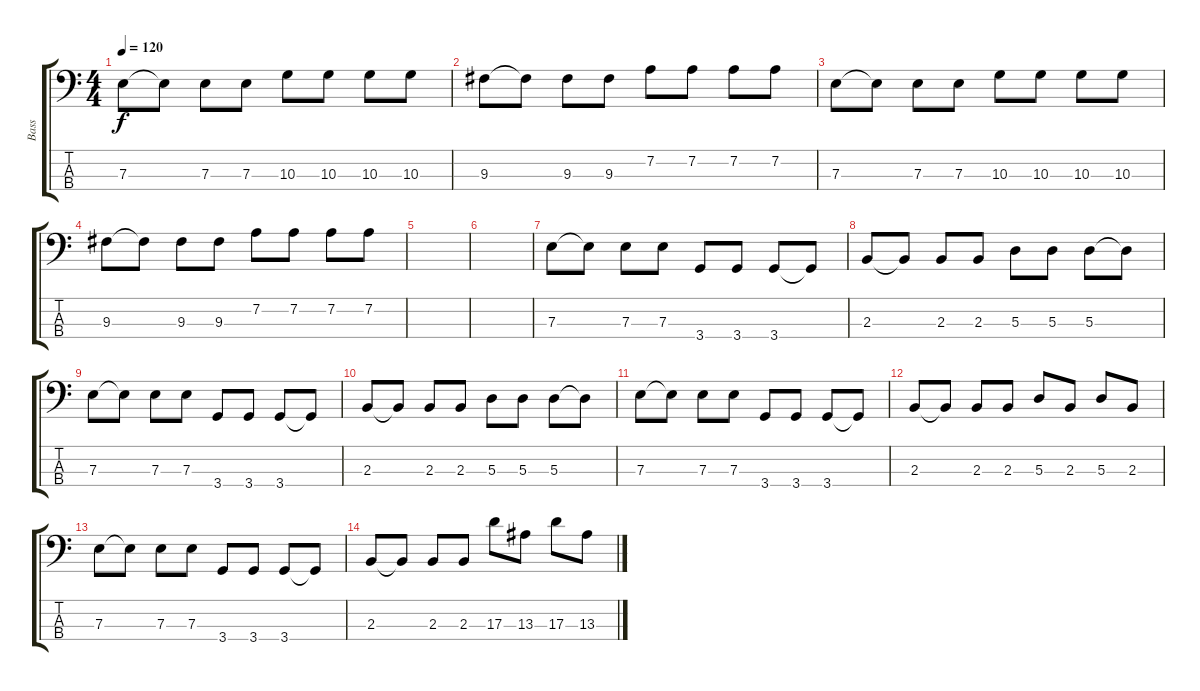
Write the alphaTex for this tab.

\track ("Bass" "Bass") {instrument electricbasspick}
\staff {score tabs}
\tuning (G2 D2 A1 E1) {hide}
\ts (4 4)
\tempo 120
\clef f4
\ks c
7.3.8{dy f} 7.3{t}.8 7.3.8 7.3.8 10.3.8 10.3.8 10.3.8 10.3.8 |
9.3.8 9.3{t}.8 9.3.8 9.3.8 7.2.8 7.2.8 7.2.8 7.2.8 |
7.3.8 7.3{t}.8 7.3.8 7.3.8 10.3.8 10.3.8 10.3.8 10.3.8 |
9.3.8 9.3{t}.8 9.3.8 9.3.8 7.2.8 7.2.8 7.2.8 7.2.8 |
|
|
7.3.8 7.3{t}.8 7.3.8 7.3.8 3.4.8 3.4.8 3.4.8 3.4{t}.8 |
2.3.8 2.3{t}.8 2.3.8 2.3.8 5.3.8 5.3.8 5.3.8 5.3{t}.8 |
7.3.8 7.3{t}.8 7.3.8 7.3.8 3.4.8 3.4.8 3.4.8 3.4{t}.8 |
2.3.8 2.3{t}.8 2.3.8 2.3.8 5.3.8 5.3.8 5.3.8 5.3{t}.8 |
7.3.8 7.3{t}.8 7.3.8 7.3.8 3.4.8 3.4.8 3.4.8 3.4{t}.8 |
2.3.8 2.3{t}.8 2.3.8 2.3.8 5.3.8 2.3.8 5.3.8 2.3.8 |
7.3.8 7.3{t}.8 7.3.8 7.3.8 3.4.8 3.4.8 3.4.8 3.4{t}.8 |
2.3.8 2.3{t}.8 2.3.8 2.3.8 17.3.8 13.3.8 17.3.8 13.3.8
